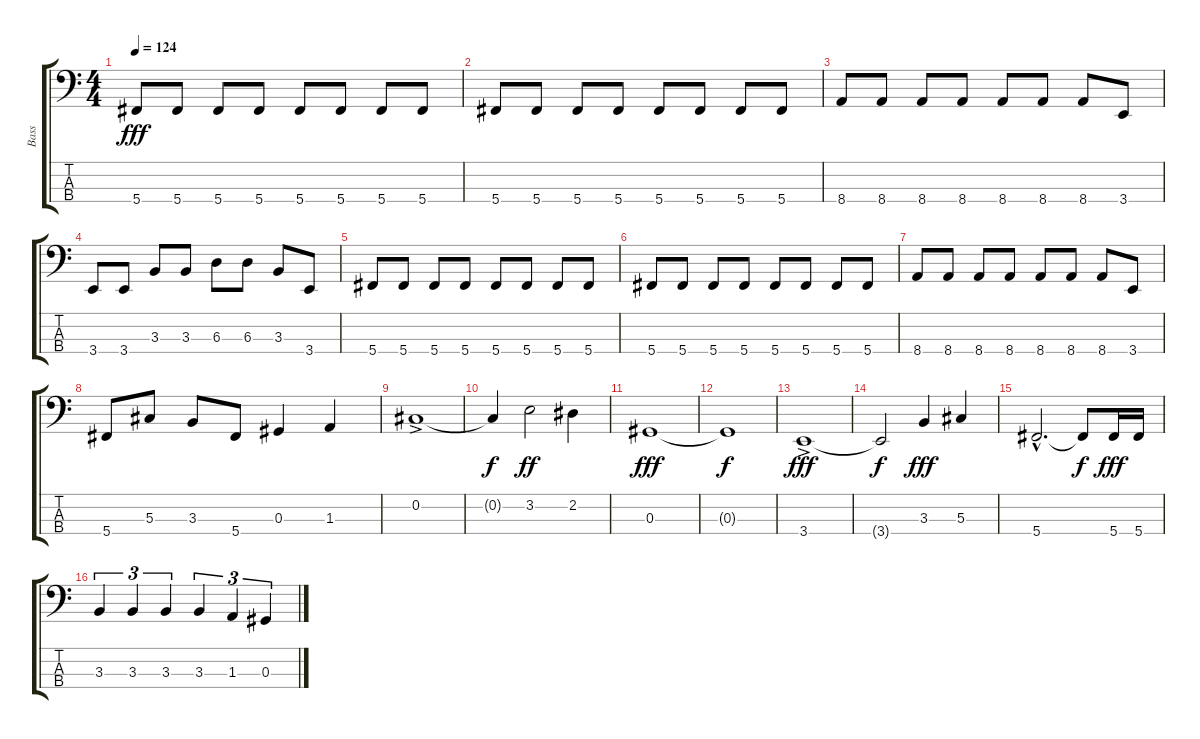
\track ("Bass" "Bass") {instrument electricbassfinger}
\staff {score tabs}
\tuning (Gb2 Db2 Ab1 Db1) {hide}
\ts (4 4)
\tempo 124
\clef f4
\ks c
5.4.8{dy fff} 5.4.8 5.4.8 5.4.8 5.4.8 5.4.8 5.4.8 5.4.8 |
5.4.8 5.4.8 5.4.8 5.4.8 5.4.8 5.4.8 5.4.8 5.4.8 |
8.4.8 8.4.8 8.4.8 8.4.8 8.4.8 8.4.8 8.4.8 3.4.8 |
3.4.8 3.4.8 3.3.8 3.3.8 6.3.8 6.3.8 3.3.8 3.4.8 |
5.4.8 5.4.8 5.4.8 5.4.8 5.4.8 5.4.8 5.4.8 5.4.8 |
5.4.8 5.4.8 5.4.8 5.4.8 5.4.8 5.4.8 5.4.8 5.4.8 |
8.4.8 8.4.8 8.4.8 8.4.8 8.4.8 8.4.8 8.4.8 3.4.8 |
5.4.8 5.3.8 3.3.8 5.4.8 0.3.4 1.3.4 |
0.2{ac}.1{instrument electricbassfinger} |
0.2{t}.4{dy f} 3.2.2{dy ff} 2.2.4 |
0.3.1{dy fff} |
0.3{t}.1{dy f} |
3.4{ac}.1{dy fff} |
3.4{t}.2{dy f} 3.3.4{dy fff} 5.3.4 |
5.4{hac}.2{d} 5.4{t}.8{dy f} 5.4.16{dy fff} 5.4.16 |
3.3.4{tu (3 2)} 3.3.4{tu (3 2)} 3.3.4{tu (3 2)} 3.3.4{tu (3 2)} 1.3.4{tu (3 2)} 0.3.4{tu (3 2)}
